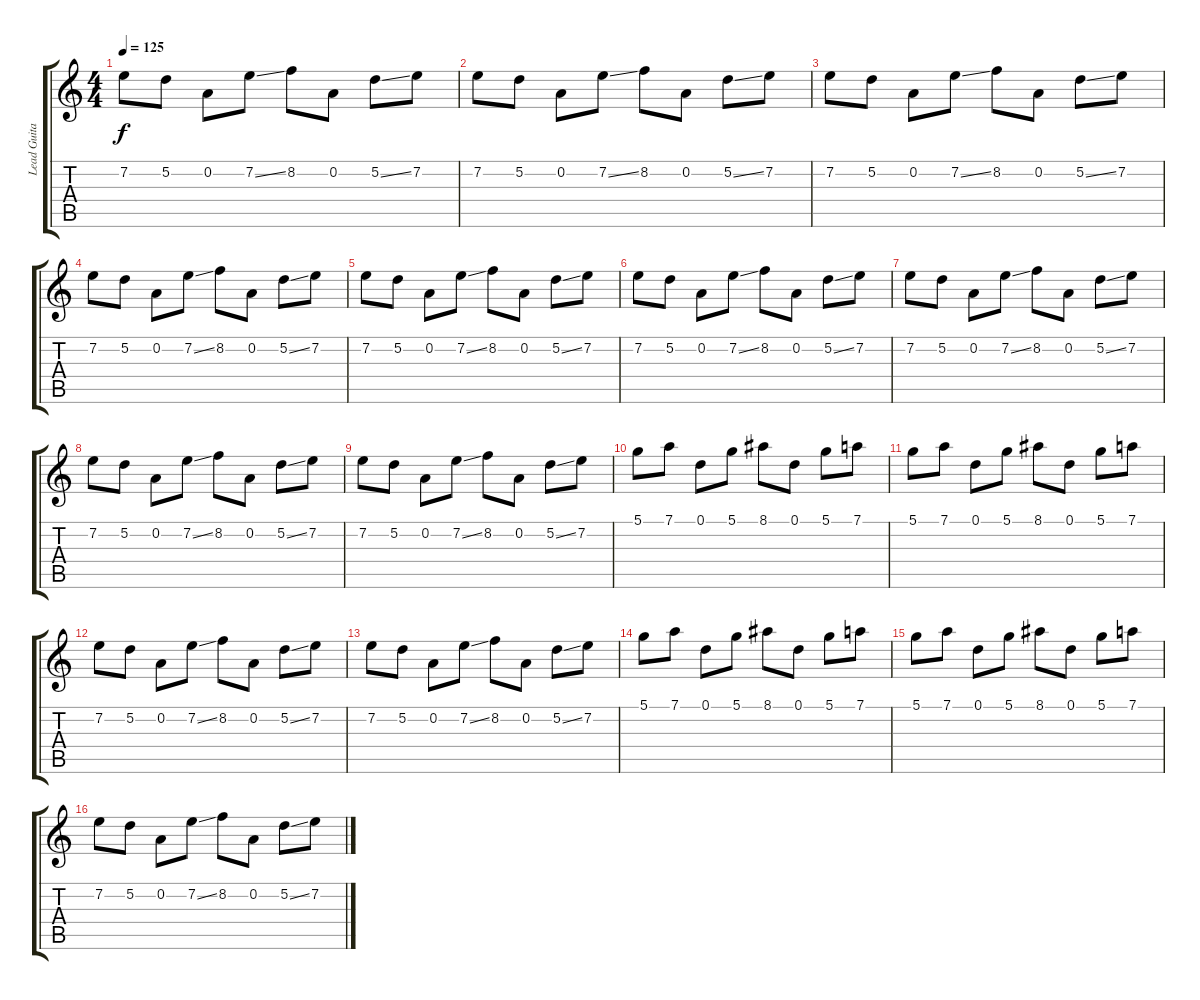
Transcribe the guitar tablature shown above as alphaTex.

\track ("Lead Guitar" "Lead Guita") {instrument distortionguitar}
\staff {score tabs}
\tuning (D4 A3 F3 C3 G2 D2) {hide}
\ts (4 4)
\tempo 125
\clef g2
\ks c
7.2.8{dy f} 5.2.8 0.2.8 7.2{ss}.8 8.2.8 0.2.8 5.2{ss}.8 7.2.8 |
7.2.8 5.2.8 0.2.8 7.2{ss}.8 8.2.8 0.2.8 5.2{ss}.8 7.2.8 |
7.2.8 5.2.8 0.2.8 7.2{ss}.8 8.2.8 0.2.8 5.2{ss}.8 7.2.8 |
7.2.8 5.2.8 0.2.8 7.2{ss}.8 8.2.8 0.2.8 5.2{ss}.8 7.2.8 |
7.2.8 5.2.8 0.2.8 7.2{ss}.8 8.2.8 0.2.8 5.2{ss}.8 7.2.8 |
7.2.8 5.2.8 0.2.8 7.2{ss}.8 8.2.8 0.2.8 5.2{ss}.8 7.2.8 |
7.2.8 5.2.8 0.2.8 7.2{ss}.8 8.2.8 0.2.8 5.2{ss}.8 7.2.8 |
7.2.8 5.2.8 0.2.8 7.2{ss}.8 8.2.8 0.2.8 5.2{ss}.8 7.2.8 |
7.2.8 5.2.8 0.2.8 7.2{ss}.8 8.2.8 0.2.8 5.2{ss}.8 7.2.8 |
5.1.8 7.1.8 0.1.8 5.1.8 8.1.8 0.1.8 5.1.8 7.1.8 |
5.1.8 7.1.8 0.1.8 5.1.8 8.1.8 0.1.8 5.1.8 7.1.8 |
7.2.8 5.2.8 0.2.8 7.2{ss}.8 8.2.8 0.2.8 5.2{ss}.8 7.2.8 |
7.2.8 5.2.8 0.2.8 7.2{ss}.8 8.2.8 0.2.8 5.2{ss}.8 7.2.8 |
5.1.8 7.1.8 0.1.8 5.1.8 8.1.8 0.1.8 5.1.8 7.1.8 |
5.1.8 7.1.8 0.1.8 5.1.8 8.1.8 0.1.8 5.1.8 7.1.8 |
7.2.8 5.2.8 0.2.8 7.2{ss}.8 8.2.8 0.2.8 5.2{ss}.8 7.2.8
